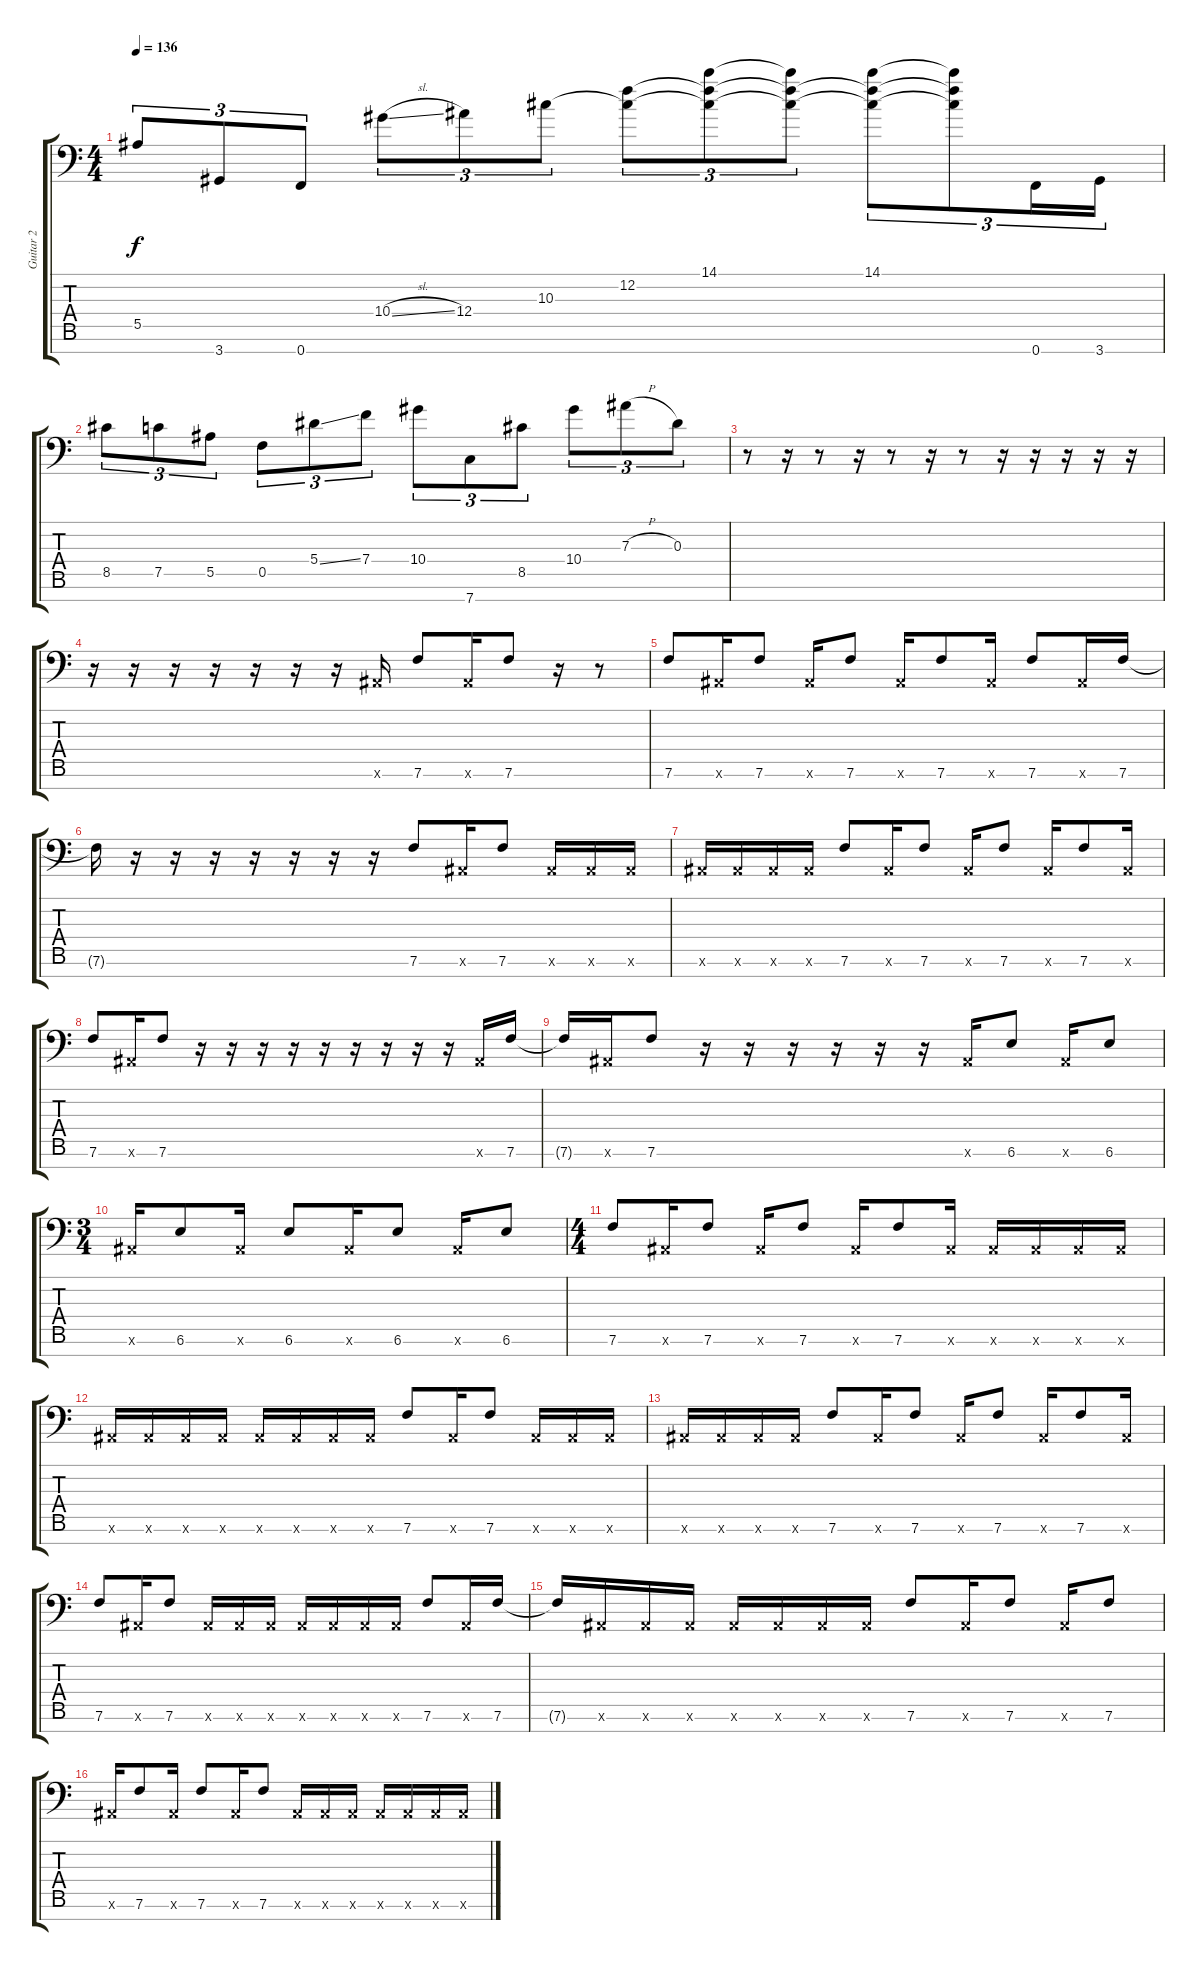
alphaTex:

\track ("Guitar 2" "Guitar 2") {instrument distortionguitar}
\staff {score tabs}
\tuning (Bb3 F3 Eb3 Bb2 F2 Bb1 F1) {hide}
\ts (4 4)
\tempo 136
\clef f4
\ks c
5.5.8{tu (3 2) dy f} 3.7.8{tu (3 2)} 0.7.8{tu (3 2)} 10.4{sl}.8{tu (3 2)} 12.4.8{tu (3 2)} 10.3.8{tu (3 2)} (12.2 10.3{t}).8{tu (3 2)} (14.1 12.2{t} 10.3{t}).8{tu (3 2)} (14.1{t} 12.2{t} 10.3{t}).8{tu (3 2)} (14.1 12.2{t} 10.3{t}).8{tu (3 2)} (14.1{t} 12.2{t} 10.3{t}).8{tu (3 2)} 0.7.16{tu (3 2)} 3.7.16{tu (3 2)} |
8.5.8{tu (3 2)} 7.5.8{tu (3 2)} 5.5.8{tu (3 2)} 0.5.8{tu (3 2)} 5.4{ss}.8{tu (3 2)} 7.4.8{tu (3 2)} 10.4.8{tu (3 2)} 7.7.8{tu (3 2)} 8.5.8{tu (3 2)} 10.4.8{tu (3 2)} 7.3{h}.8{tu (3 2)} 0.3.8{tu (3 2)} |
r.8 r.16 r.8 r.16 r.8 r.16 r.8 r.16 r.16 r.16 r.16 r.16 |
r.16 r.16 r.16 r.16 r.16 r.16 r.16 0.6{x}.16 7.6.8 0.6{x}.16 7.6.8 r.16 r.8 |
7.6.8 0.6{x}.16 7.6.8 0.6{x}.16 7.6.8 0.6{x}.16 7.6.8 0.6{x}.16 7.6.8 0.6{x}.16 7.6.16 |
7.6{t}.16 r.16 r.16 r.16 r.16 r.16 r.16 r.16 7.6.8 0.6{x}.16 7.6.8 0.6{x}.16 0.6{x}.16 0.6{x}.16 |
0.6{x}.16 0.6{x}.16 0.6{x}.16 0.6{x}.16 7.6.8 0.6{x}.16 7.6.8 0.6{x}.16 7.6.8 0.6{x}.16 7.6.8 0.6{x}.16 |
7.6.8 0.6{x}.16 7.6.8 r.16 r.16 r.16 r.16 r.16 r.16 r.16 r.16 r.16 0.6{x}.16 7.6.16 |
7.6{t}.16 0.6{x}.16 7.6.8 r.16 r.16 r.16 r.16 r.16 r.16 0.6{x}.16 6.6.8 0.6{x}.16 6.6.8 |
\ts (3 4)
0.6{x}.16 6.6.8 0.6{x}.16 6.6.8 0.6{x}.16 6.6.8 0.6{x}.16 6.6.8 |
\ts (4 4)
7.6.8 0.6{x}.16 7.6.8 0.6{x}.16 7.6.8 0.6{x}.16 7.6.8 0.6{x}.16 0.6{x}.16 0.6{x}.16 0.6{x}.16 0.6{x}.16 |
0.6{x}.16 0.6{x}.16 0.6{x}.16 0.6{x}.16 0.6{x}.16 0.6{x}.16 0.6{x}.16 0.6{x}.16 7.6.8 0.6{x}.16 7.6.8 0.6{x}.16 0.6{x}.16 0.6{x}.16 |
0.6{x}.16 0.6{x}.16 0.6{x}.16 0.6{x}.16 7.6.8 0.6{x}.16 7.6.8 0.6{x}.16 7.6.8 0.6{x}.16 7.6.8 0.6{x}.16 |
7.6.8 0.6{x}.16 7.6.8 0.6{x}.16 0.6{x}.16 0.6{x}.16 0.6{x}.16 0.6{x}.16 0.6{x}.16 0.6{x}.16 7.6.8 0.6{x}.16 7.6.16 |
7.6{t}.16 0.6{x}.16 0.6{x}.16 0.6{x}.16 0.6{x}.16 0.6{x}.16 0.6{x}.16 0.6{x}.16 7.6.8 0.6{x}.16 7.6.8 0.6{x}.16 7.6.8 |
0.6{x}.16 7.6.8 0.6{x}.16 7.6.8 0.6{x}.16 7.6.8 0.6{x}.16 0.6{x}.16 0.6{x}.16 0.6{x}.16 0.6{x}.16 0.6{x}.16 0.6{x}.16
